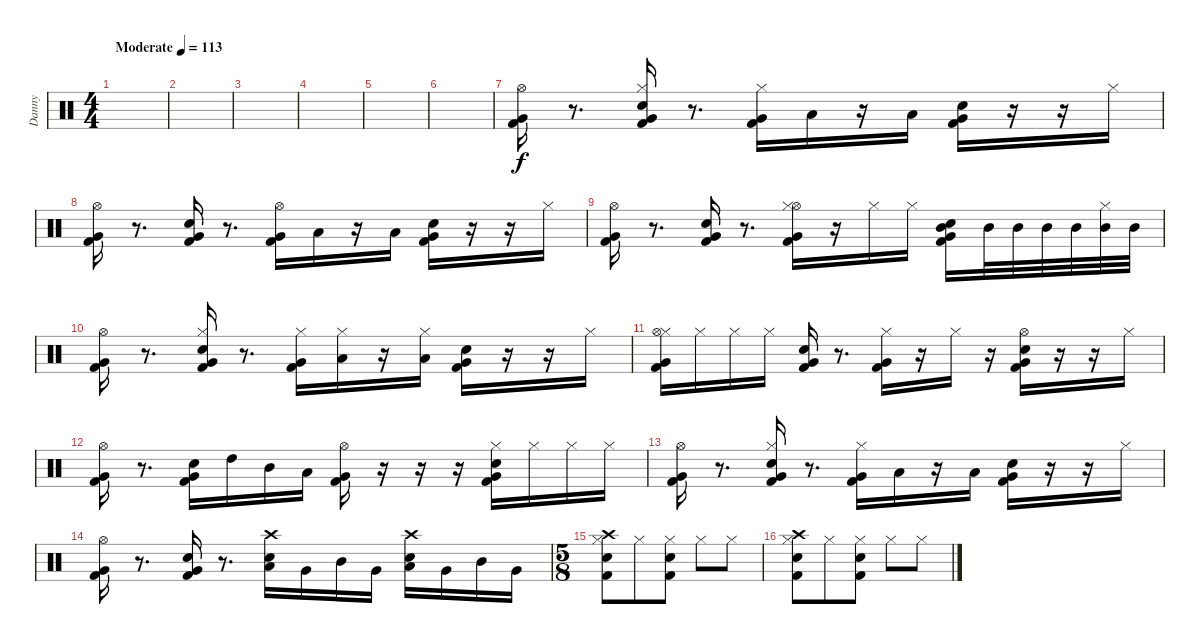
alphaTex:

\track ("Danny" "Danny") {instrument percussion}
\staff {score}
\articulation defaults
\ts (4 4)
\tempo (113 "Moderate")
\clef neutral
\ks c
|
|
|
|
|
|
("Hi-Hat (open)" "Very Low Tom (hit)" "Kick (hit) 2").16 r.8{d} ("Hi-Hat (closed)" "Electric Snare (hit)" "Very Low Tom (hit)" "Kick (hit) 2").16 r.8{d} ("Hi-Hat (closed)" "Very Low Tom (hit)" "Kick (hit) 2").16 "Low Floor Tom (hit)".16 r.16 "Low Floor Tom (hit)".16 ("Electric Snare (hit)" "Very Low Tom (hit)" "Kick (hit) 2").16 r.16 r.16 "Hi-Hat (closed)".16 |
("Hi-Hat (open)" "Very Low Tom (hit)" "Kick (hit) 2").16 r.8{d} ("Electric Snare (hit)" "Very Low Tom (hit)" "Kick (hit) 2").16 r.8{d} ("Hi-Hat (open)" "Very Low Tom (hit)" "Kick (hit) 2").16 "Low Floor Tom (hit)".16 r.16 "Low Floor Tom (hit)".16 ("Electric Snare (hit)" "Very Low Tom (hit)" "Kick (hit) 2").16 r.16 r.16 "Hi-Hat (closed)".16 |
("Hi-Hat (open)" "Very Low Tom (hit)" "Kick (hit) 2").16 r.8{d} ("Electric Snare (hit)" "Very Low Tom (hit)" "Kick (hit) 2").16 r.8{d} ("Hi-Hat (open)" "Hi-Hat (closed)" "Very Low Tom (hit)" "Kick (hit) 2").16 r.16 "Hi-Hat (closed)".16 "Hi-Hat (closed)".16 ("Mid Tom (hit)" "Electric Snare (hit)" "Very Low Tom (hit)" "Kick (hit) 2").16 "Mid Tom (hit)".32 "Mid Tom (hit)".32 "Mid Tom (hit)".32 "Mid Tom (hit)".32 ("Hi-Hat (closed)" "Mid Tom (hit)").32 "Mid Tom (hit)".32 |
("Hi-Hat (open)" "Very Low Tom (hit)" "Kick (hit) 2").16 r.8{d} ("Hi-Hat (closed)" "Electric Snare (hit)" "Very Low Tom (hit)" "Kick (hit) 2").16 r.8{d} ("Hi-Hat (closed)" "Very Low Tom (hit)" "Kick (hit) 2").16 ("Hi-Hat (closed)" "Low Floor Tom (hit)").16 r.16 ("Hi-Hat (closed)" "Low Floor Tom (hit)").16 ("Electric Snare (hit)" "Very Low Tom (hit)" "Kick (hit) 2").16 r.16 r.16 "Hi-Hat (closed)".16 |
("Hi-Hat (closed)" "Hi-Hat (open)" "Very Low Tom (hit)" "Kick (hit) 2").16 "Hi-Hat (closed)".16 "Hi-Hat (closed)".16 "Hi-Hat (closed)".16 ("Electric Snare (hit)" "Very Low Tom (hit)" "Kick (hit) 2").16 r.8{d} ("Hi-Hat (closed)" "Very Low Tom (hit)" "Kick (hit) 2").16 r.16 "Hi-Hat (closed)".16 r.16 ("Hi-Hat (open)" "Electric Snare (hit)" "Very Low Tom (hit)" "Kick (hit) 2").16 r.16 r.16 "Hi-Hat (closed)".16 |
("Hi-Hat (open)" "Very Low Tom (hit)" "Kick (hit) 2").16 r.8{d} ("Electric Snare (hit)" "Very Low Tom (hit)" "Kick (hit) 2").16 "High Tom (hit)".16 "Mid Tom (hit)".16 "Low Tom (hit)".16 ("Hi-Hat (open)" "Very Low Tom (hit)" "Kick (hit) 2").16 r.16 r.16 r.16 ("Hi-Hat (closed)" "Electric Snare (hit)" "Very Low Tom (hit)" "Kick (hit) 2").16 "Hi-Hat (closed)".16 "Hi-Hat (closed)".16 "Hi-Hat (closed)".16 |
("Hi-Hat (open)" "Very Low Tom (hit)" "Kick (hit) 2").16 r.8{d} ("Hi-Hat (closed)" "Electric Snare (hit)" "Very Low Tom (hit)" "Kick (hit) 2").16 r.8{d} ("Hi-Hat (closed)" "Very Low Tom (hit)" "Kick (hit) 2").16 "Low Floor Tom (hit)".16 r.16 "Low Floor Tom (hit)".16 ("Electric Snare (hit)" "Very Low Tom (hit)" "Kick (hit) 2").16 r.16 r.16 "Hi-Hat (closed)".16 |
("Hi-Hat (open)" "Very Low Tom (hit)" "Kick (hit) 2").16 r.8{d} ("Electric Snare (hit)" "Very Low Tom (hit)" "Kick (hit) 2").16 r.8{d} ("Crash high (hit)" "Electric Snare (hit)" "Low Floor Tom (hit)").16 "Very Low Tom (hit)".16 "Mid Tom (hit)".16 "Very Low Tom (hit)".16 ("Crash high (hit)" "Electric Snare (hit)" "Low Floor Tom (hit)").16 "Very Low Tom (hit)".16 "Mid Tom (hit)".16 "Very Low Tom (hit)".16 |
\ts (5 8)
("Kick (hit) 2" "Crash high (hit)" "Hi-Hat (closed)" "Electric Snare (hit)").8 "Hi-Hat (closed)".8 ("Kick (hit) 2" "Hi-Hat (closed)" "Electric Snare (hit)").8 "Hi-Hat (closed)".8 "Hi-Hat (closed)".8 |
("Kick (hit) 2" "Crash high (hit)" "Hi-Hat (closed)" "Electric Snare (hit)").8 "Hi-Hat (closed)".8 ("Kick (hit) 2" "Hi-Hat (closed)" "Electric Snare (hit)").8 "Hi-Hat (closed)".8 "Hi-Hat (closed)".8
